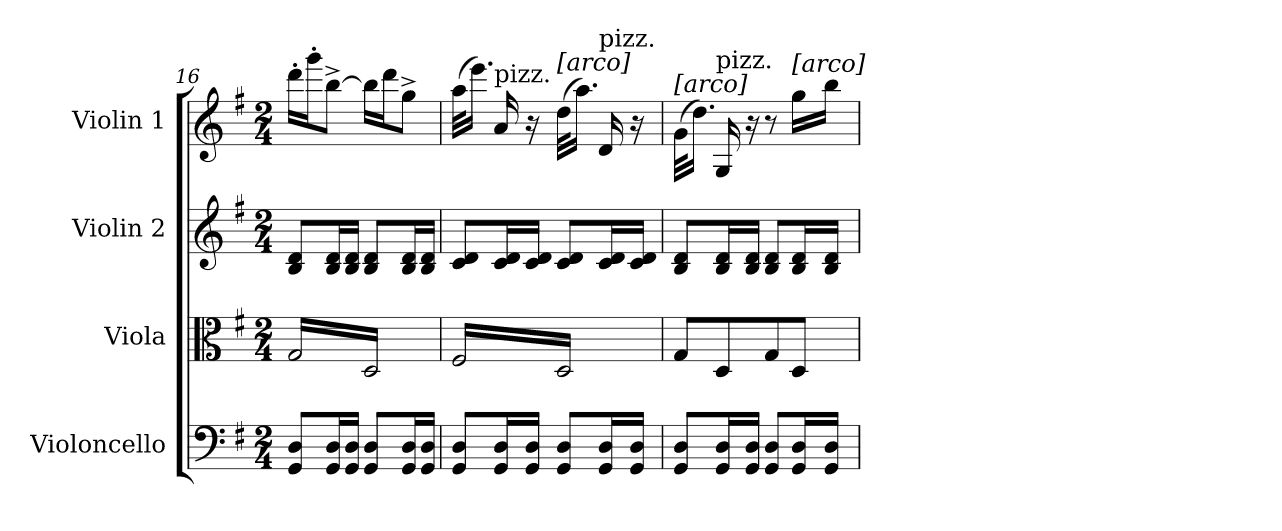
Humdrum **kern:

**kern	**kern	**kern	**kern
*part4	*part3	*part2	*part1
*staff4	*staff3	*staff2	*staff1
*I"Violoncello	*I"Viola	*I"Violin 2	*I"Violin 1
*I'Vc	*I'Vla	*I'Vln	*I'Vln
*clefF4	*clefC3	*clefG2	*clefG2
*k[f#]	*k[f#]	*k[f#]	*k[f#]
*M2/4	*M2/4	*M2/4	*M2/4
=16	=16	=16	=16
*	*tremolo	*	*
8GG/ 8D/L	16G/LL	8B/ 8d/L	16ddd'\LL
.	16D/	.	16ggg'\J
16GG/ 16D/L	16G/	16B/ 16d/L	[>8bb^\J
16GG/ 16D/JJ	16D/	16B/ 16d/JJ	.
8GG/ 8D/L	16G/	8B/ 8d/L	16bb\LL]
.	16D/	.	16ddd\J
16GG/ 16D/L	16G/	16B/ 16d/L	8gg^\J
16GG/ 16D/JJ	16D/JJ	16B/ 16d/JJ	.
!!LO:LB:g=z
=17	=17	=17	=17
8GG/ 8D/L	16F#/LL	8c/ 8d/L	(32aa\KLL
.	.	.	16.eee\JJ)
.	16D/	.	.
!	!	!	!LO:TX:a:t=pizz.
16GG/ 16D/L	16F#/	16c/ 16d/L	16a/
16GG/ 16D/JJ	16D/	16c/ 16d/JJ	16r
!	!	!	!LO:TX:a:t=[arco]
8GG/ 8D/L	16F#/	8c/ 8d/L	(32dd\KLL
.	.	.	16.aa\JJ)
.	16D/	.	.
!	!	!	!LO:TX:a:t=pizz.
16GG/ 16D/L	16F#/	16c/ 16d/L	16d/
16GG/ 16D/JJ	16D/JJ	16c/ 16d/JJ	16r
*	*Xtremolo	*	*
=18	=18	=18	=18
!	!	!	!LO:TX:a:t=[arco]
8GG/ 8D/L	8G/L	8B/ 8d/L	(32g\KLL
.	.	.	16.dd\JJ)
.	.	.	.
!	!	!	!LO:TX:a:t=pizz.
16GG/ 16D/L	8D/	16B/ 16d/L	16G/
16GG/ 16D/JJ	.	16B/ 16d/JJ	16r
8GG/ 8D/L	8G/	8B/ 8d/L	8r
!	!	!	!LO:TX:a:t=[arco]
16GG/ 16D/L	8D/J	16B/ 16d/L	16gg\LL
16GG/ 16D/JJ	.	16B/ 16d/JJ	16bb\JJ
=	=	=	=
*-	*-	*-	*-
